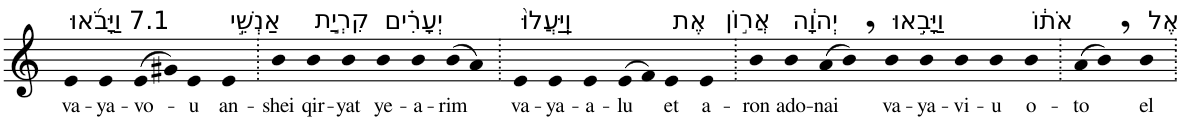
**kern	**text
*part1	*part1
*staff1	*staff1
*I"Piano	*
*I'Pno	*
*clefG2	*
*k[]	*
=1	=1
!LO:TX:a:t=7.1 וַיָּבֹ֜אוּ	!
!	!LO:LY:b
4e	va-
!	!LO:LY:b
4e	-ya-
!	!LO:LY:b
(>8e	-vo-
8g#X)	.
!	!LO:LY:b
4e	-u
!LO:TX:a:t=אַנְשֵׁ֣י	!
!	!LO:LY:b
4e	an-
=2.	=2.
!	!LO:LY:b
4b	-shei
!LO:TX:a:t=קִרְיַ֣ת	!
!	!LO:LY:b
4b	qir-
!	!LO:LY:b
4b	-yat
!LO:TX:a:t=יְעָרִ֗ים	!
!	!LO:LY:b
4b	ye-
!	!LO:LY:b
4b	-a-
!	!LO:LY:b
(>8b	-rim
8a)	.
=3.	=3.
!LO:TX:a:t=וַֽיַּעֲלוּ֙	!
!	!LO:LY:b
4e	va-
!	!LO:LY:b
4e	-ya-
!	!LO:LY:b
4e	-a-
!	!LO:LY:b
(>8e	-lu
8f)	.
!LO:TX:a:t=אֶת	!
!	!LO:LY:b
4e	et
!LO:TX:a:t=אֲר֣וֹן	!
!	!LO:LY:b
4e	a-
=4.	=4.
!	!LO:LY:b
4b	-ron
!LO:TX:a:t=יְהוָ֔ה	!
!	!LO:LY:b
4b	ado-
!	!LO:LY:b
(>8a	-nai
8b,)	.
!LO:TX:a:t=וַיָּבִ֣אוּ	!
!	!LO:LY:b
4b	va-
!	!LO:LY:b
4b	-ya-
!	!LO:LY:b
4b	-vi-
!	!LO:LY:b
4b	-u
!LO:TX:a:t=אֹת֔וֹ	!
!	!LO:LY:b
4b	o-
=5.	=5.
!	!LO:LY:b
(>8a	-to
8b,)	.
!LO:TX:a:t=אֶל	!
!	!LO:LY:b
4b	el
=.	=.
*-	*-
